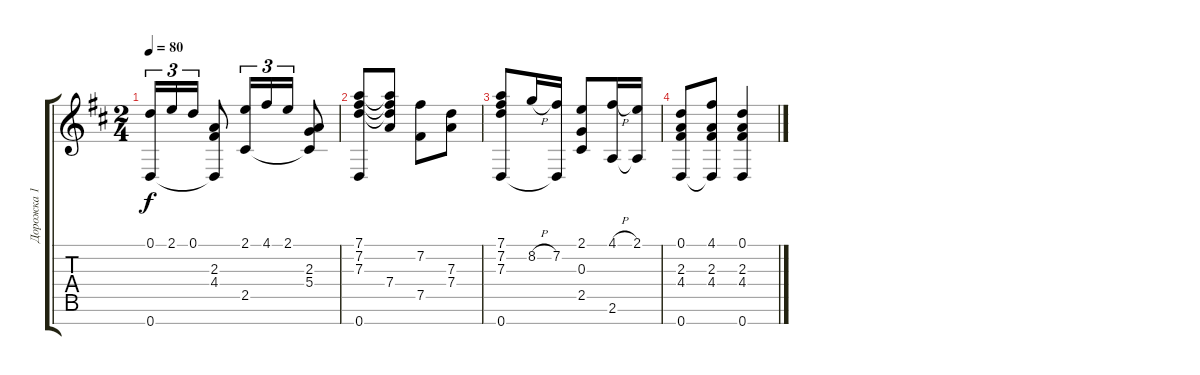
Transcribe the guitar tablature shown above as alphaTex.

\track ("Дорожка 1" "Дорожка 1") {instrument acousticguitarnylon}
\staff {score tabs}
\tuning (D4 B3 G3 D3 B2 G2 D2) {hide}
\ts (2 4)
\tempo 80
\clef g2
\ks bminor
(0.1 0.7).16{tu (3 2) dy f} 2.1.16{tu (3 2)} 0.1.16{tu (3 2)} (2.3 4.4 0.7{t}).8 (2.1 2.5).16{tu (3 2)} 4.1.16{tu (3 2)} 2.1.16{tu (3 2)} (2.3 5.4 2.5{t}).8 |
(7.1 7.2 7.3 0.7).8 (7.1{t} 7.2{t} 7.3{t} 7.4).8 (7.2 7.5).8 (7.3 7.4).8 |
(7.1 7.2 7.3 0.7).8 8.2{h}.16 (7.2 0.7{t}).16 (2.1 0.3 2.5).8 (4.1{h} 2.6).16 (2.1 2.6{t}).16 |
(0.1 2.3 4.4 0.7).8 (4.1 2.3 4.4 0.7{t}).8 (0.1 2.3 4.4 0.7).4
